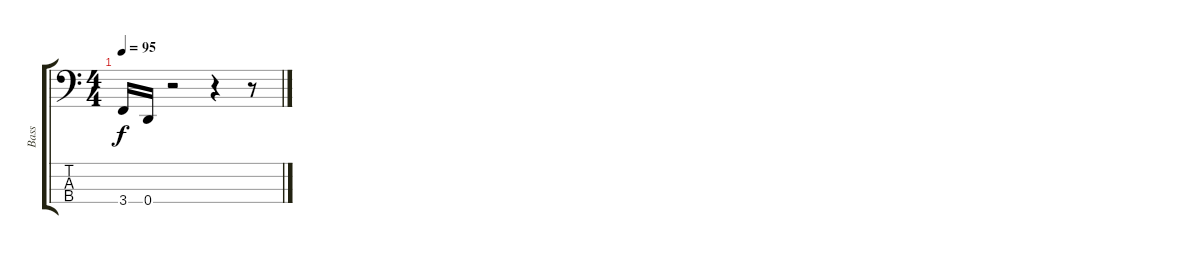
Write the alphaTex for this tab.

\track ("Bass" "Bass") {instrument distortionguitar}
\staff {score tabs}
\tuning (G2 D2 A1 D1) {hide}
\ts (4 4)
\tempo 95
\clef f4
\ks c
3.4.16{dy f} 0.4.16 r.2 r.4 r.8
